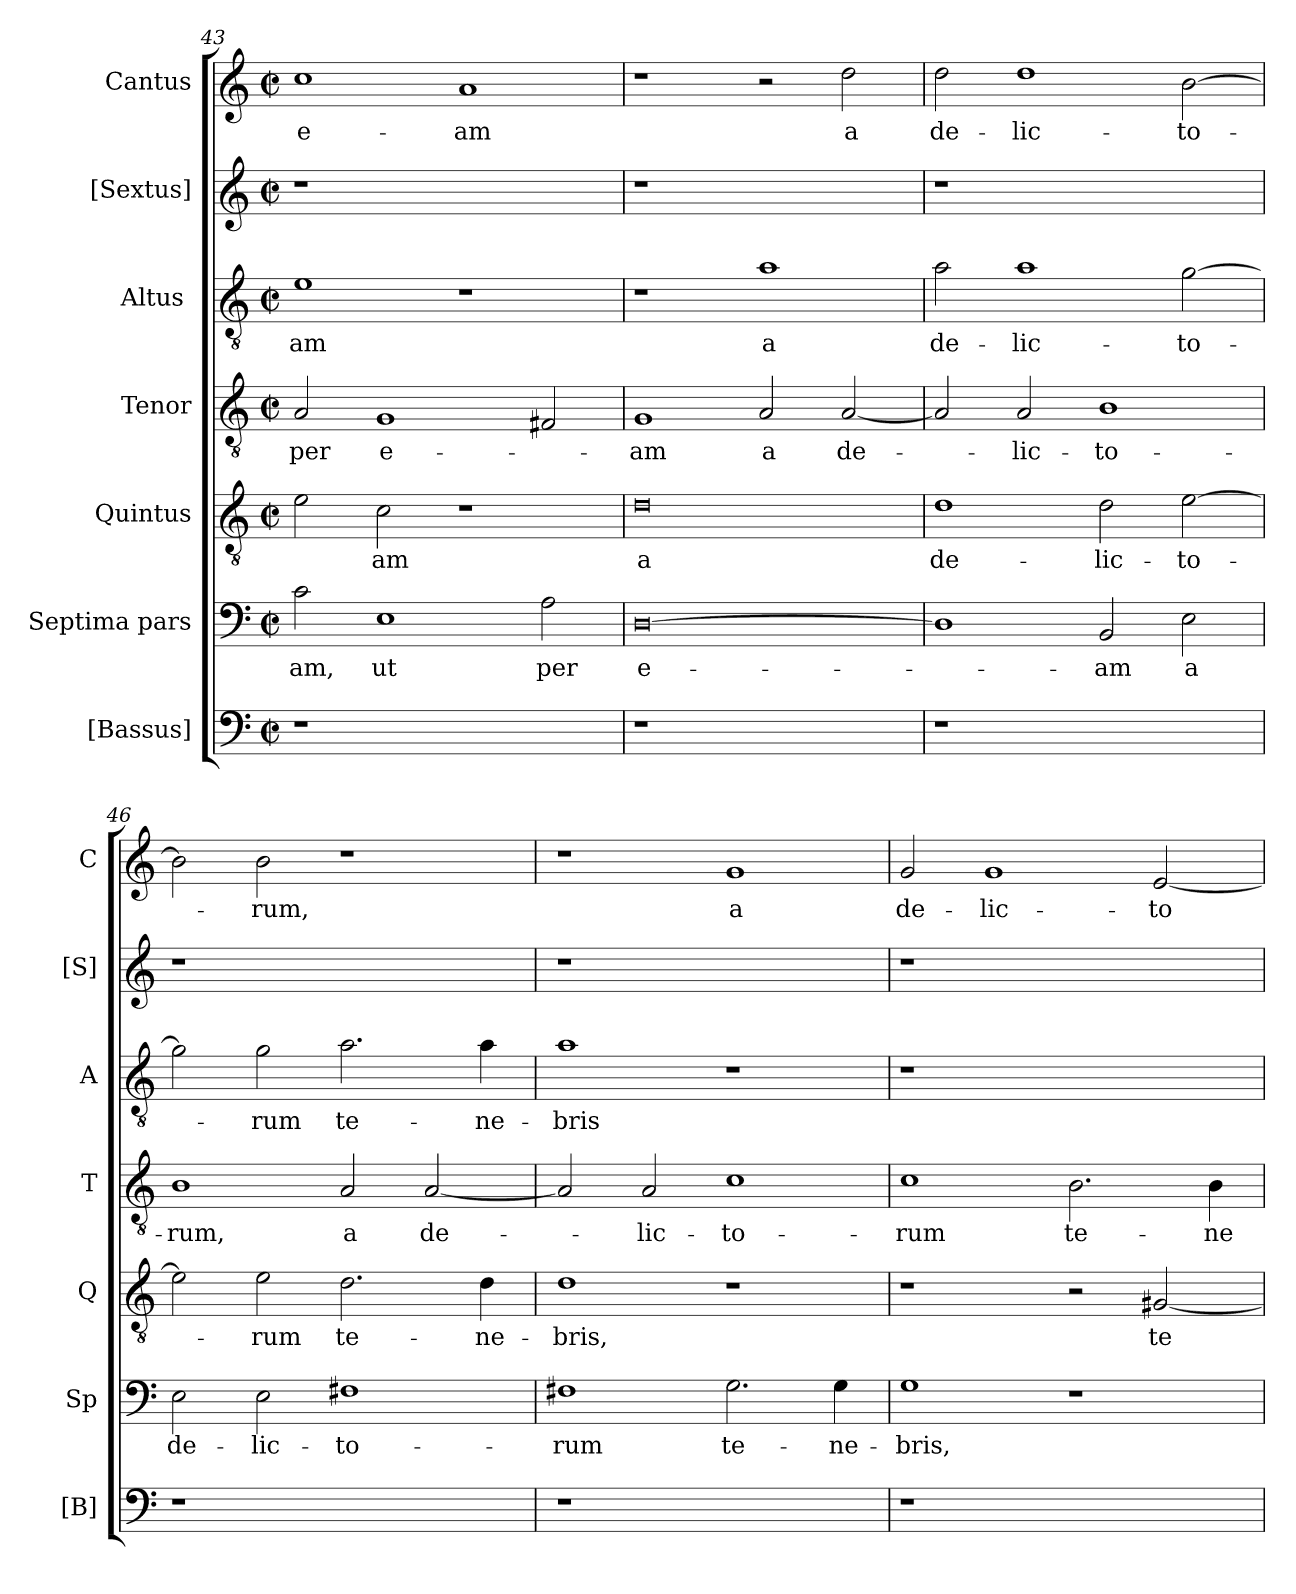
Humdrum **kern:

**kern	**kern	**text	**kern	**text	**kern	**text	**kern	**text	**kern	**kern	**text
*part7	*part6	*part6	*part5	*part5	*part4	*part4	*part3	*part3	*part2	*part1	*part1
*staff7	*staff6	*staff6	*staff5	*staff5	*staff4	*staff4	*staff3	*staff3	*staff2	*staff1	*staff1
*I"[Bassus]	*I"Septima pars	*	*I"Quintus	*	*I"Tenor	*	*I"Altus 	*	*I"[Sextus]	*I"Cantus	*
*I'[B]	*I'Sp	*	*I'Q	*	*I'T	*	*I'A	*	*I'[S]	*I'C	*
*clefF4	*clefF4	*	*clefGv2	*	*clefGv2	*	*clefGv2	*	*clefG2	*clefG2	*
*k[]	*k[]	*	*k[]	*	*k[]	*	*k[]	*	*k[]	*k[]	*
*C:	*C:	*	*C:	*	*C:	*	*C:	*	*C:	*C:	*
*M2/2	*M2/2	*	*M2/2	*	*M2/2	*	*M2/2	*	*M2/2	*M2/2	*
*met(c|)	*met(c|)	*	*met(c|)	*	*met(c|)	*	*met(c|)	*	*met(c|)	*met(c|)	*
=43	=43	=43	=43	=43	=43	=43	=43	=43	=43	=43	=43
1r	2c\	-am,	2e\	.	2A/	per	1e\	-am	1r	1cc\	e-
.	1E\	ut	2c\	-am	1G/	e-	.	.	.	.	.
1ryy	.	.	1r	.	.	.	1r	.	1ryy	1a/	-am
.	2A\	per	.	.	2F#X/	.	.	.	.	.	.
=44	=44	=44	=44	=44	=44	=44	=44	=44	=44	=44	=44
1r	[0D\	e-	0d\	a	1G/	-am	1r	.	1r	1r	.
1ryy	.	.	.	.	2A/	a	1a\	a	1ryy	2r	.
.	.	.	.	.	[2A/	de-	.	.	.	2dd\	a
=45	=45	=45	=45	=45	=45	=45	=45	=45	=45	=45	=45
1r	1D\]	.	1d\	de-	2A/]	.	2a\	de-	1r	2dd\	de-
.	.	.	.	.	2A/	-lic-	1a\	-lic-	.	1dd\	-lic-
1ryy	2BB/	-am	2d\	-lic-	1B\	-to-	.	.	1ryy	.	.
.	2E\	a	[2e\	-to-	.	.	[2g\	-to-	.	[2b\	-to-
=46	=46	=46	=46	=46	=46	=46	=46	=46	=46	=46	=46
1r	2E\	de-	2e\]	.	1B\	-rum,	2g\]	.	1r	2b\]	.
.	2E\	-lic-	2e\	-rum	.	.	2g\	-rum	.	2b\	-rum,
1ryy	1F#X\	-to-	2.d\	te-	2A/	a	2.a\	te-	1ryy	1r	.
.	.	.	.	.	[2A/	de-	.	.	.	.	.
.	.	.	4d\	-ne-	.	.	4a\	-ne-	.	.	.
=47	=47	=47	=47	=47	=47	=47	=47	=47	=47	=47	=47
1r	1F#X\	-rum	1d\	-bris,	2A/]	.	1a\	-bris	1r	1r	.
.	.	.	.	.	2A/	-lic-	.	.	.	.	.
1ryy	2.G\	te-	1r	.	1c\	-to-	1r	.	1ryy	1g/	a
.	4G\	-ne-	.	.	.	.	.	.	.	.	.
=48	=48	=48	=48	=48	=48	=48	=48	=48	=48	=48	=48
1r	1G\	-bris,	1r	.	1c\	-rum	1r	.	1r	2g/	de-
.	.	.	.	.	.	.	.	.	.	1g/	-lic-
1ryy	1r	.	2r	.	2.B\	te-	1ryy	.	1ryy	.	.
.	.	.	[2G#X/	te-	.	.	.	.	.	[2e/	-to-
.	.	.	.	.	4B\	-ne-	.	.	.	.	.
=	=	=	=	=	=	=	=	=	=	=	=
*-	*-	*-	*-	*-	*-	*-	*-	*-	*-	*-	*-
